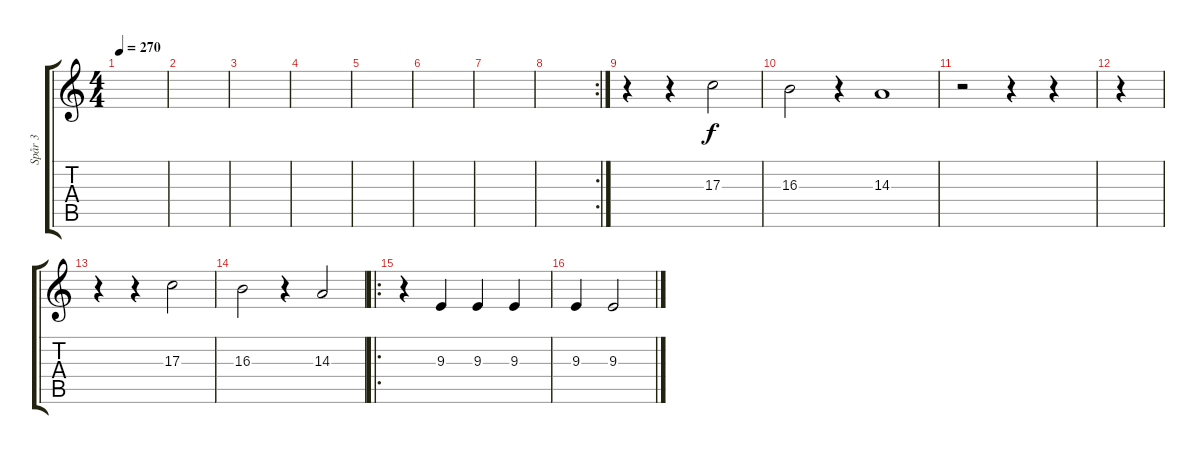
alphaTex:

\track ("Spår 3" "Spår 3") {instrument violin}
\staff {score tabs}
\tuning (E4 B3 G3 D3 A2 E2) {hide}
\ts (4 4)
\tempo 270
\clef g2
\ks c
|
|
|
|
|
|
|
\rc 2
|
r.4 r.4 17.3.2 |
16.3.2 r.4 14.3.1 |
r.2 r.4 r.4 |
r.4 |
r.4 r.4 17.3.2 |
16.3.2 r.4 14.3.2 |
\ro
r.4 9.3.4 9.3.4 9.3.4 |
9.3.4 9.3.2
